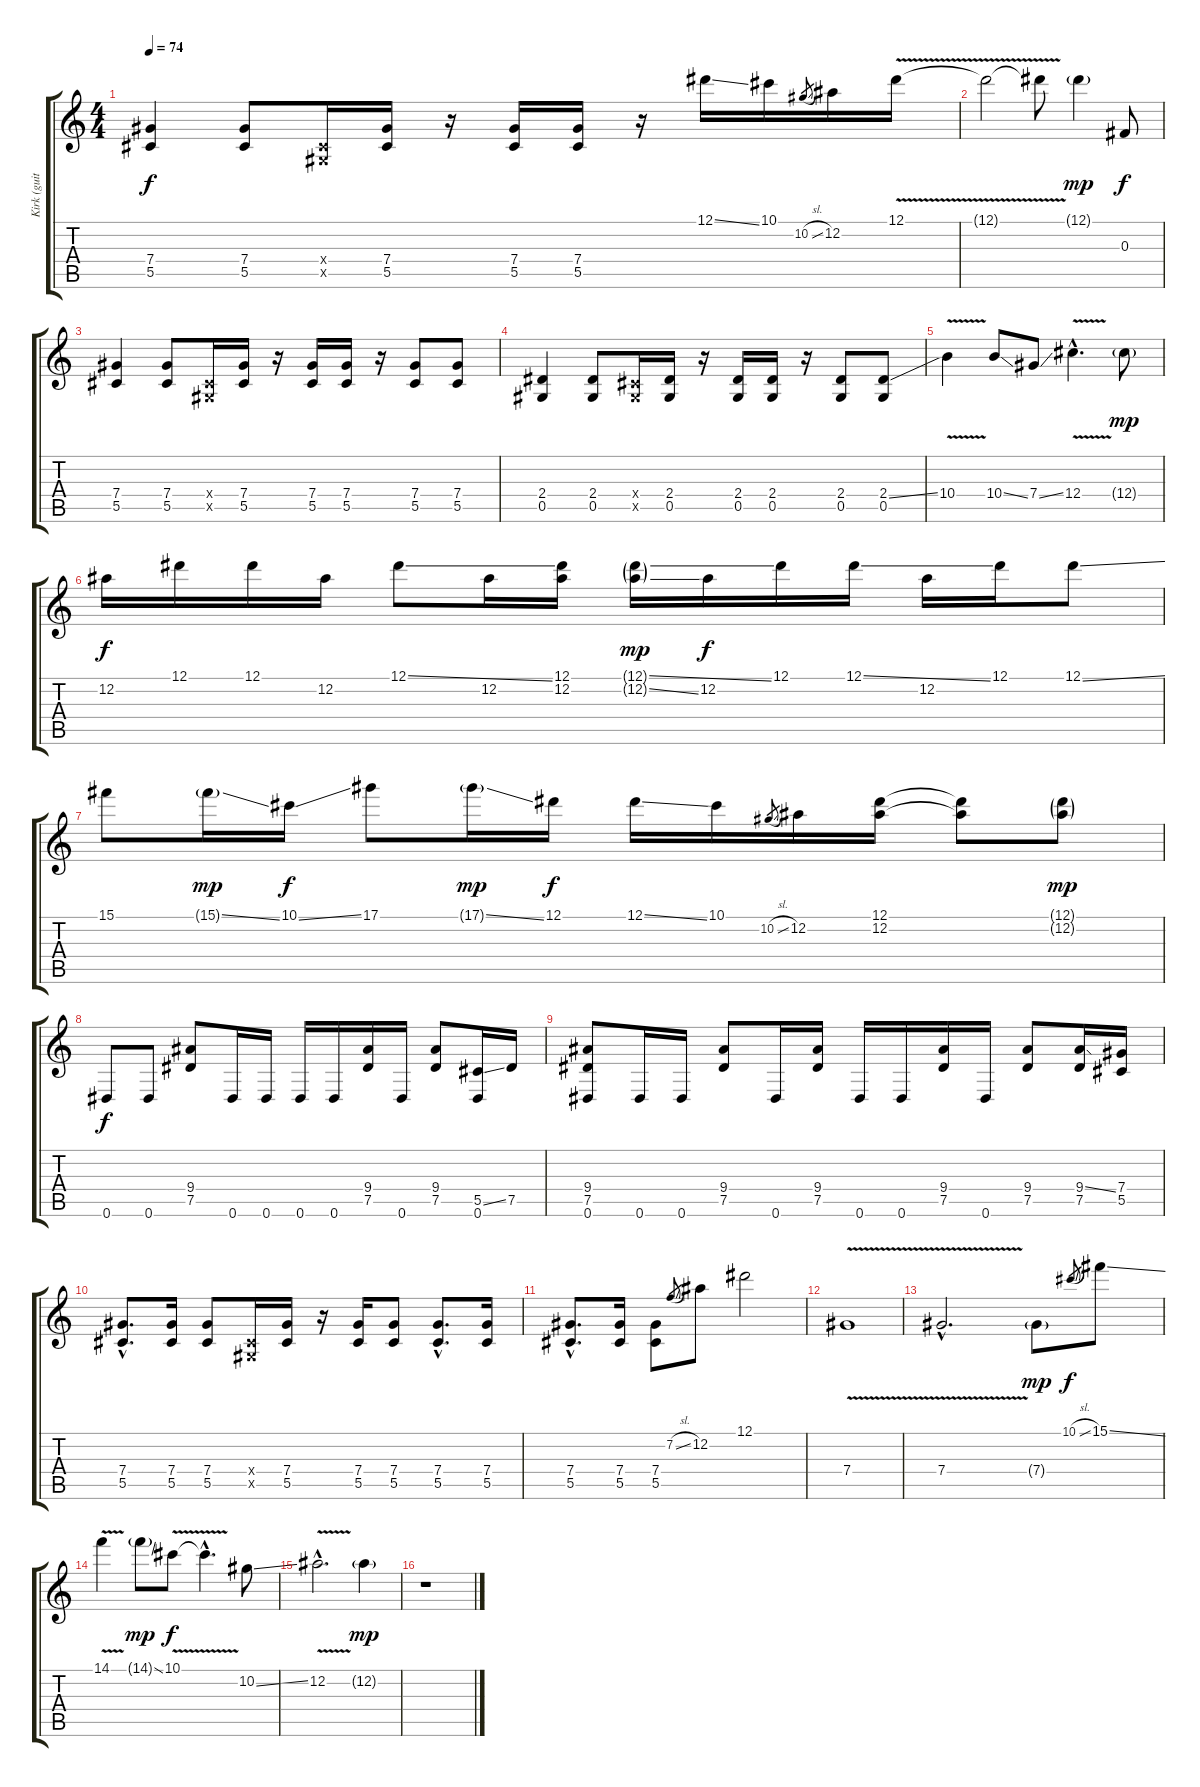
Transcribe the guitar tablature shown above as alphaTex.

\track ("Kirk (guitar w/slide)" "Kirk (guit") {instrument distortionguitar}
\staff {score tabs}
\tuning (Eb4 Bb3 Gb3 Db3 Ab2 Eb2) {hide}
\ts (4 4)
\tempo 74
\clef g2
\ks c
(7.4 5.5).4{dy f} (7.4 5.5).8 (0.4{x} 0.5{x}).16 (7.4 5.5).16 r.16 (7.4 5.5).16 (7.4 5.5).16 r.16 12.1{ss}.16 10.1.16 10.2{sl}.8{gr} 12.2.16 12.1{v}.16 |
12.1{v t}.2 12.1{v t}.8 12.1{g}.4{dy mp} 0.3.8{dy f} |
(7.4 5.5).4 (7.4 5.5).8 (0.4{x} 0.5{x}).16 (7.4 5.5).16 r.16 (7.4 5.5).16 (7.4 5.5).16 r.16 (7.4 5.5).8 (7.4 5.5).8 |
(2.4 0.5).4 (2.4 0.5).8 (0.4{x} 0.5{x}).16 (2.4 0.5).16 r.16 (2.4 0.5).16 (2.4 0.5).16 r.16 (2.4 0.5).8 (2.4{ss} 0.5).8 |
10.4{v}.4 10.4{ss}.8 7.4{ss}.8 12.4{v hac}.4{d} 12.4{g}.8{dy mp} |
12.2.16{dy f} 12.1.16 12.1.16 12.2.16 12.1{ss}.8 12.2.16 (12.1 12.2).16 (12.1{ss g} 12.2{ss g}).16{dy mp} 12.2.16{dy f} 12.1.16 12.1{ss}.16 12.2.16 12.1.16 12.1{ss}.8 |
15.1.8 15.1{ss g}.16{dy mp} 10.1{ss}.16{dy f} 17.1.8 17.1{ss g}.16{dy mp} 12.1.16{dy f} 12.1{ss}.16 10.1.16 10.2{sl}.8{gr} 12.2.16 (12.1 12.2).16 (12.1{t} 12.2{t}).8 (12.1{g} 12.2{g}).8{dy mp} |
0.6.8{dy f} 0.6.8 (9.4 7.5).8 0.6.16 0.6.16 0.6.16 0.6.16 (9.4 7.5).16 0.6.16 (9.4 7.5).8 (5.5{ss} 0.6).16 7.5.16 |
(9.4 7.5 0.6).8 0.6.16 0.6.16 (9.4 7.5).8 0.6.16 (9.4 7.5).16 0.6.16 0.6.16 (9.4 7.5).16 0.6.16 (9.4 7.5).8 (9.4{ss} 7.5).16 (7.4 5.5).16 |
(7.4{hac} 5.5{hac}).8{d} (7.4 5.5).16 (7.4 5.5).8 (0.4{x} 0.5{x}).16 (7.4 5.5).16 r.16 (7.4 5.5).16 (7.4 5.5).8 (7.4{hac} 5.5{hac}).8{d} (7.4 5.5).16 |
(7.4{hac} 5.5{hac}).8{d} (7.4 5.5).16 (7.4 5.5).8 7.2{sl}.8{gr} 12.2.8 12.1.2 |
7.4{v}.1 |
7.4{v hac}.2{d} 7.4{g}.8{dy mp} 10.1{sl}.8{gr dy f} 15.1{ss}.8 |
14.1{v}.4 14.1{ss g}.8{dy mp} 10.1{v}.8{dy f} 10.1{v hac t}.4{d} 10.2{ss}.8 |
12.2{v hac}.2{d} 12.2{g}.4{dy mp} |
r.1
